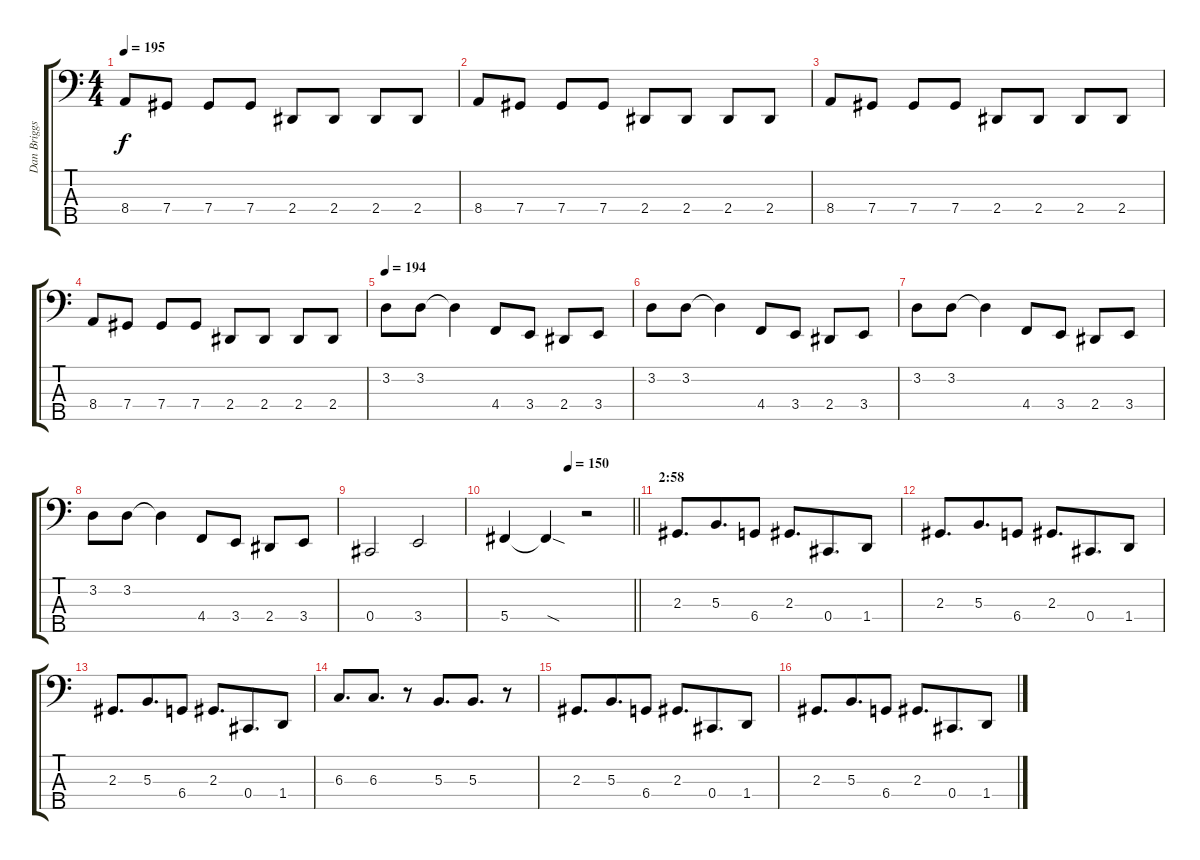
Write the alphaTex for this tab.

\track ("Dan Briggs" "Dan Briggs") {instrument electricbassfinger}
\staff {score tabs}
\tuning (E2 B1 Gb1 Db1 Ab0) {hide}
\ts (4 4)
\tempo 195
\clef f4
\ks c
8.4.8{dy f} 7.4.8 7.4.8 7.4.8 2.4.8 2.4.8 2.4.8 2.4.8 |
8.4.8 7.4.8 7.4.8 7.4.8 2.4.8 2.4.8 2.4.8 2.4.8 |
8.4.8 7.4.8 7.4.8 7.4.8 2.4.8 2.4.8 2.4.8 2.4.8 |
8.4.8 7.4.8 7.4.8 7.4.8 2.4.8 2.4.8 2.4.8 2.4.8 |
\tempo 194
3.2.8 3.2.8 3.2{t}.4 4.4.8 3.4.8 2.4.8 3.4.8 |
3.2.8 3.2.8 3.2{t}.4 4.4.8 3.4.8 2.4.8 3.4.8 |
3.2.8 3.2.8 3.2{t}.4 4.4.8 3.4.8 2.4.8 3.4.8 |
3.2.8 3.2.8 3.2{t}.4 4.4.8 3.4.8 2.4.8 3.4.8 |
0.4.2 3.4.2 |
\tempo (150 0.5)
\barLineRight lightlight
5.4.4 5.4{sod t}.4 r.2 |
\section ("" "2:58")
2.3.8{d} 5.3.8{d beam merge} 6.4.8 2.3.8{d} 0.4.8{d beam merge} 1.4.8 |
2.3.8{d} 5.3.8{d beam merge} 6.4.8 2.3.8{d} 0.4.8{d beam merge} 1.4.8 |
2.3.8{d} 5.3.8{d beam merge} 6.4.8 2.3.8{d} 0.4.8{d beam merge} 1.4.8 |
6.3.8{d} 6.3.8{d} r.8 5.3.8{d} 5.3.8{d} r.8 |
2.3.8{d} 5.3.8{d beam merge} 6.4.8 2.3.8{d} 0.4.8{d beam merge} 1.4.8 |
2.3.8{d} 5.3.8{d beam merge} 6.4.8 2.3.8{d} 0.4.8{d beam merge} 1.4.8
